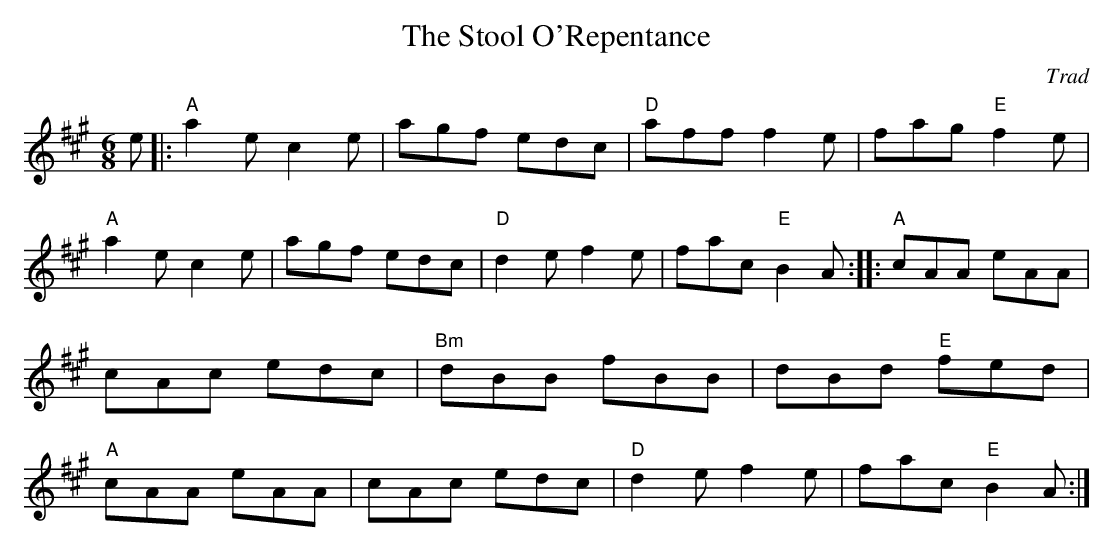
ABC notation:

X:1
T:Stool O'Repentance, The
C:Trad
M:6/8
L:1/8
E:13
K:A
e|:"A"a2 e c2 e|agf edc|"D"aff f2 e|fag "E"f2 e|\
"A"a2 e c2 e|agf edc|"D"d2 e f2 e|fac "E"B2 A::\
"A"cAA eAA|cAc edc|"Bm"dBB fBB|dBd "E"fed|\
"A"cAA eAA|cAc edc|"D"d2 e f2 e|fac "E"B2 A:|**
